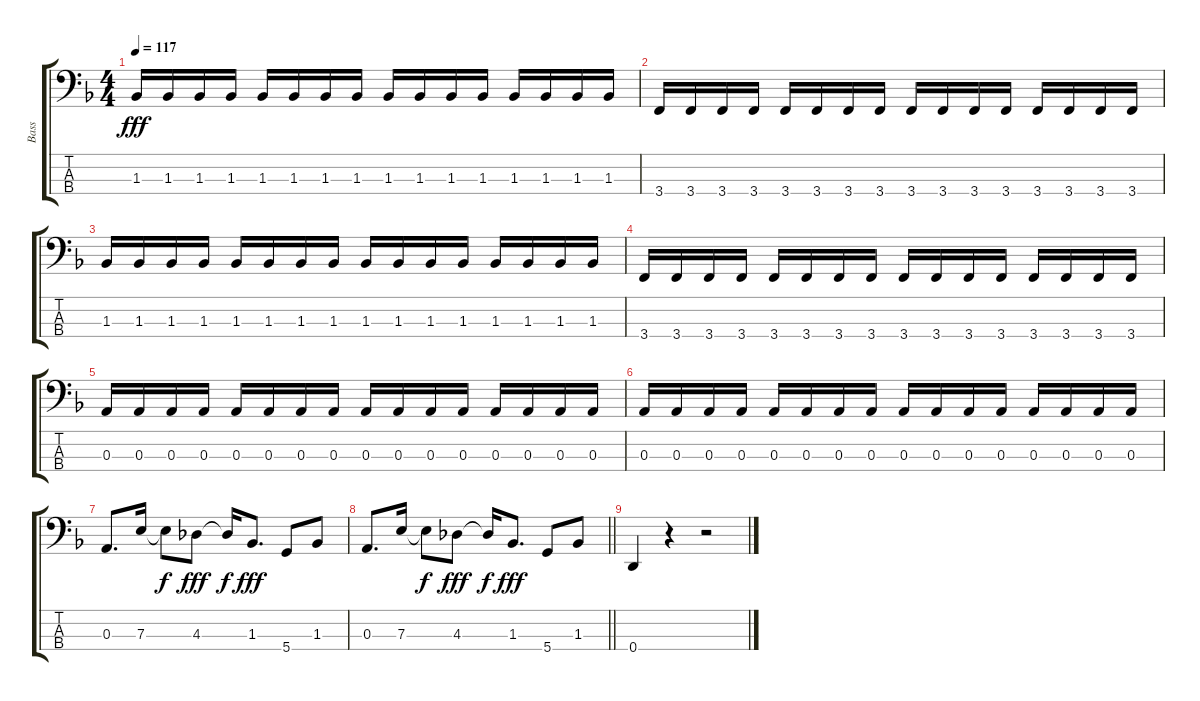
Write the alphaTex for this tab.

\track ("Bass" "Bass") {instrument electricbassfinger}
\staff {score tabs}
\tuning (G2 D2 A1 D1) {hide}
\ts (4 4)
\tempo 117
\clef f4
\ks f
1.3.16{dy fff} 1.3.16 1.3.16 1.3.16 1.3.16 1.3.16 1.3.16 1.3.16 1.3.16 1.3.16 1.3.16 1.3.16 1.3.16 1.3.16 1.3.16 1.3.16 |
3.4.16 3.4.16 3.4.16 3.4.16 3.4.16 3.4.16 3.4.16 3.4.16 3.4.16 3.4.16 3.4.16 3.4.16 3.4.16 3.4.16 3.4.16 3.4.16 |
1.3.16 1.3.16 1.3.16 1.3.16 1.3.16 1.3.16 1.3.16 1.3.16 1.3.16 1.3.16 1.3.16 1.3.16 1.3.16 1.3.16 1.3.16 1.3.16 |
3.4.16 3.4.16 3.4.16 3.4.16 3.4.16 3.4.16 3.4.16 3.4.16 3.4.16 3.4.16 3.4.16 3.4.16 3.4.16 3.4.16 3.4.16 3.4.16 |
0.3.16 0.3.16 0.3.16 0.3.16 0.3.16 0.3.16 0.3.16 0.3.16 0.3.16 0.3.16 0.3.16 0.3.16 0.3.16 0.3.16 0.3.16 0.3.16 |
0.3.16 0.3.16 0.3.16 0.3.16 0.3.16 0.3.16 0.3.16 0.3.16 0.3.16 0.3.16 0.3.16 0.3.16 0.3.16 0.3.16 0.3.16 0.3.16 |
0.3.8{d} 7.3.16 7.3{t}.8{dy f} 4.3.8{dy fff} 4.3{t}.16{dy f} 1.3.8{d dy fff} 5.4.8 1.3.8 |
\barLineRight lightlight
0.3.8{d} 7.3.16 7.3{t}.8{dy f} 4.3.8{dy fff} 4.3{t}.16{dy f} 1.3.8{d dy fff} 5.4.8 1.3.8 |
0.4.4 r.4 r.2
